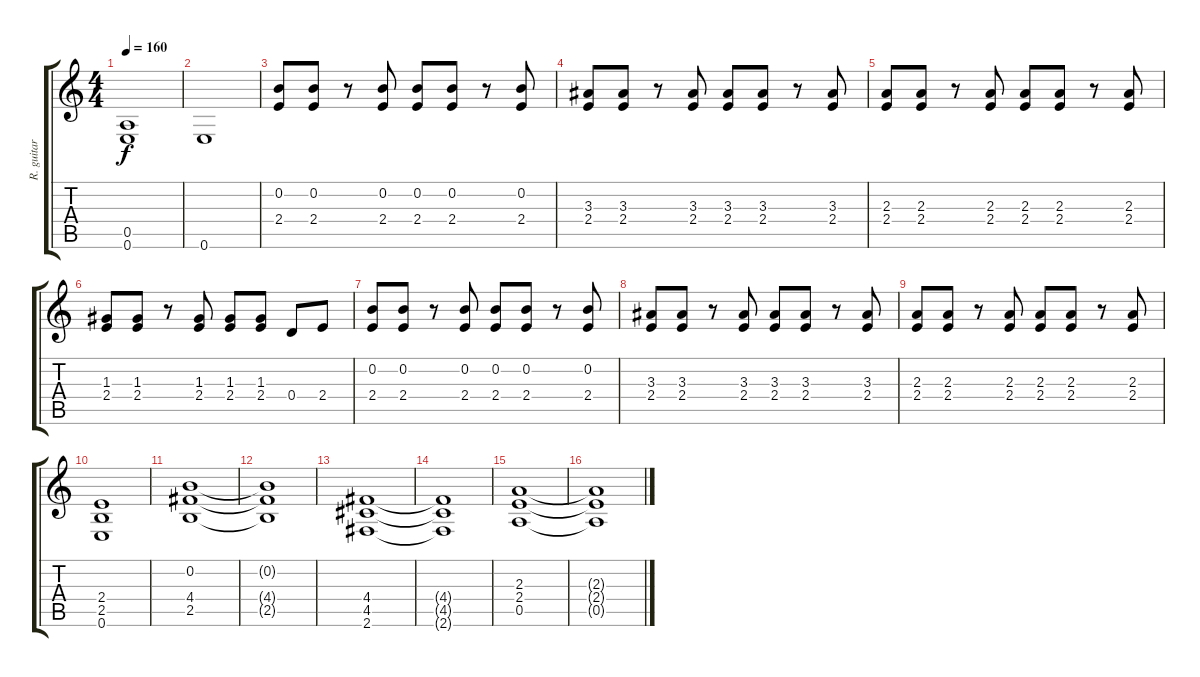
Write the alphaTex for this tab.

\track ("R. guitar" "R. guitar") {instrument overdrivenguitar}
\staff {score tabs}
\tuning (E4 B3 G3 D3 A2 E2) {hide}
\ts (4 4)
\tempo 160
\clef g2
\ks c
(0.5 0.6).1{dy f} |
0.6.1 |
(0.2 2.4).8 (0.2 2.4).8 r.8 (0.2 2.4).8 (0.2 2.4).8 (0.2 2.4).8 r.8 (0.2 2.4).8 |
(3.3 2.4).8 (3.3 2.4).8 r.8 (3.3 2.4).8 (3.3 2.4).8 (3.3 2.4).8 r.8 (3.3 2.4).8 |
(2.3 2.4).8 (2.3 2.4).8 r.8 (2.3 2.4).8 (2.3 2.4).8 (2.3 2.4).8 r.8 (2.3 2.4).8 |
(1.3 2.4).8 (1.3 2.4).8 r.8 (1.3 2.4).8 (1.3 2.4).8 (1.3 2.4).8 0.4.8 2.4.8 |
(0.2 2.4).8 (0.2 2.4).8 r.8 (0.2 2.4).8 (0.2 2.4).8 (0.2 2.4).8 r.8 (0.2 2.4).8 |
(3.3 2.4).8 (3.3 2.4).8 r.8 (3.3 2.4).8 (3.3 2.4).8 (3.3 2.4).8 r.8 (3.3 2.4).8 |
(2.3 2.4).8 (2.3 2.4).8 r.8 (2.3 2.4).8 (2.3 2.4).8 (2.3 2.4).8 r.8 (2.3 2.4).8 |
(2.4 2.5 0.6).1 |
(0.2 4.4 2.5).1 |
(0.2{t} 4.4{t} 2.5{t}).1 |
(4.4 4.5 2.6).1 |
(4.4{t} 4.5{t} 2.6{t}).1 |
(2.3 2.4 0.5).1 |
(2.3{t} 2.4{t} 0.5{t}).1
